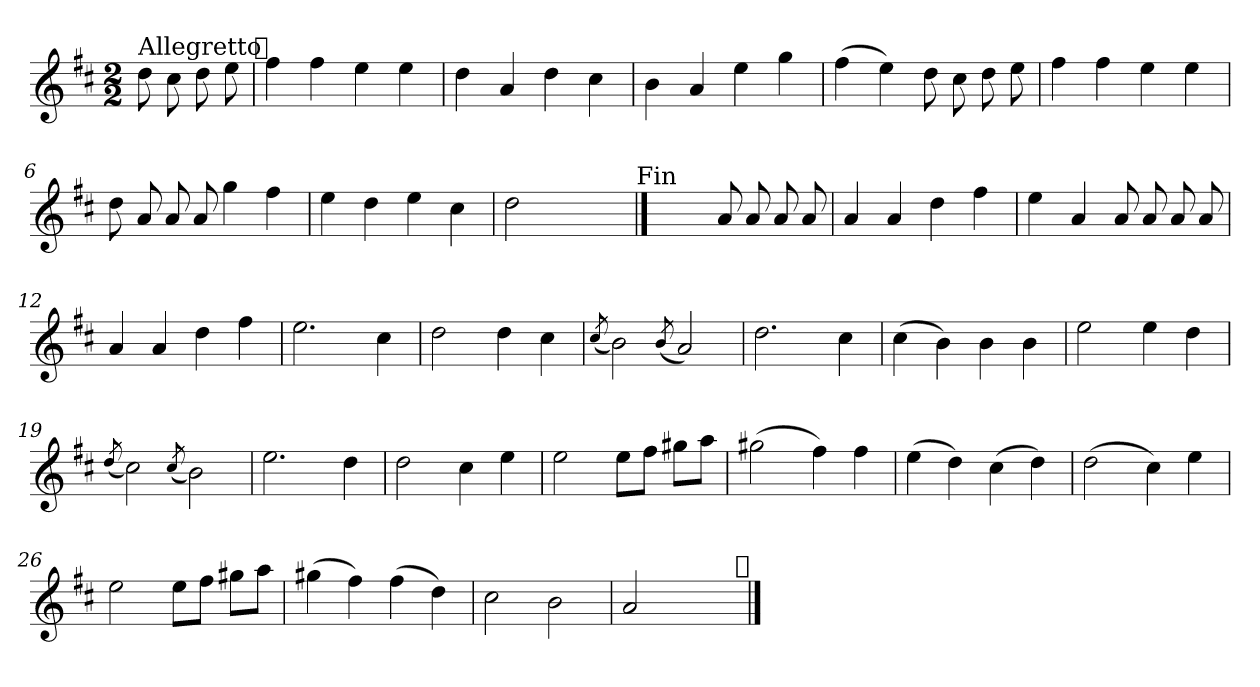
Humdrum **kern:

**kern
*part1
*staff1
*clefG2
*k[f#c#]
*D:
*M2/2
=
!LO:TX:a:t=Allegretto
8dd\
8cc#\
8dd\
8ee\
!LO:TX:a:t=𝄋
=1
4ff#\
4ff#\
4ee\
4ee\
=2
4dd\
4a/
4dd\
4cc#\
=3
4b\
4a/
4ee\
4gg\
=4
(>4ff#\
4ee\)
8dd\
8cc#\
8dd\
8ee\
!!LO:LB:g=z
=5
4ff#\
4ff#\
4ee\
4ee\
=6
8dd\
8a/
8a/
8a/
4gg\
4ff#\
=7
4ee\
4dd\
4ee\
4cc#\
=8
2dd\
2ryy
!LO:TX:a:t=Fin
==9
2ryy
8a/
8a/
8a/
8a/
=10
4a/
4a/
4dd\
4ff#\
!!LO:LB:g=z
=11
4ee\
4a/
8a/
8a/
8a/
8a/
=12
4a/
4a/
4dd\
4ff#\
=13
2.ee\
4cc#\
=14
2dd\
4dd\
4cc#\
=15
(<8qcc#/
2b\)
(<8qb/
2a/)
=16
2.dd\
4cc#\
!!LO:LB:g=z
=17
(>4cc#\
4b\)
4b\
4b\
=18
2ee\
4ee\
4dd\
=19
(<8qdd/
2cc#\)
(<8qcc#/
2b\)
=20
2.ee\
4dd\
=21
2dd\
4cc#\
4ee\
=22
2ee\
8ee\L
8ff#\J
8gg#X\L
8aa\J
!!LO:LB:g=z
=23
(>2gg#X\
4ff#\)
4ff#\
=24
(>4ee\
4dd\)
(>4cc#\
4dd\)
=25
(>2dd\
4cc#\)
4ee\
=26
2ee\
8ee\L
8ff#\J
8gg#X\L
8aa\J
=27
(>4gg#X\
4ff#\)
(>4ff#\
4dd\)
=28
2cc#\
2b\
!!LO:LB:g=z
=29
2a/
2ryy
!LO:TX:a:t=𝄋
==
*-
